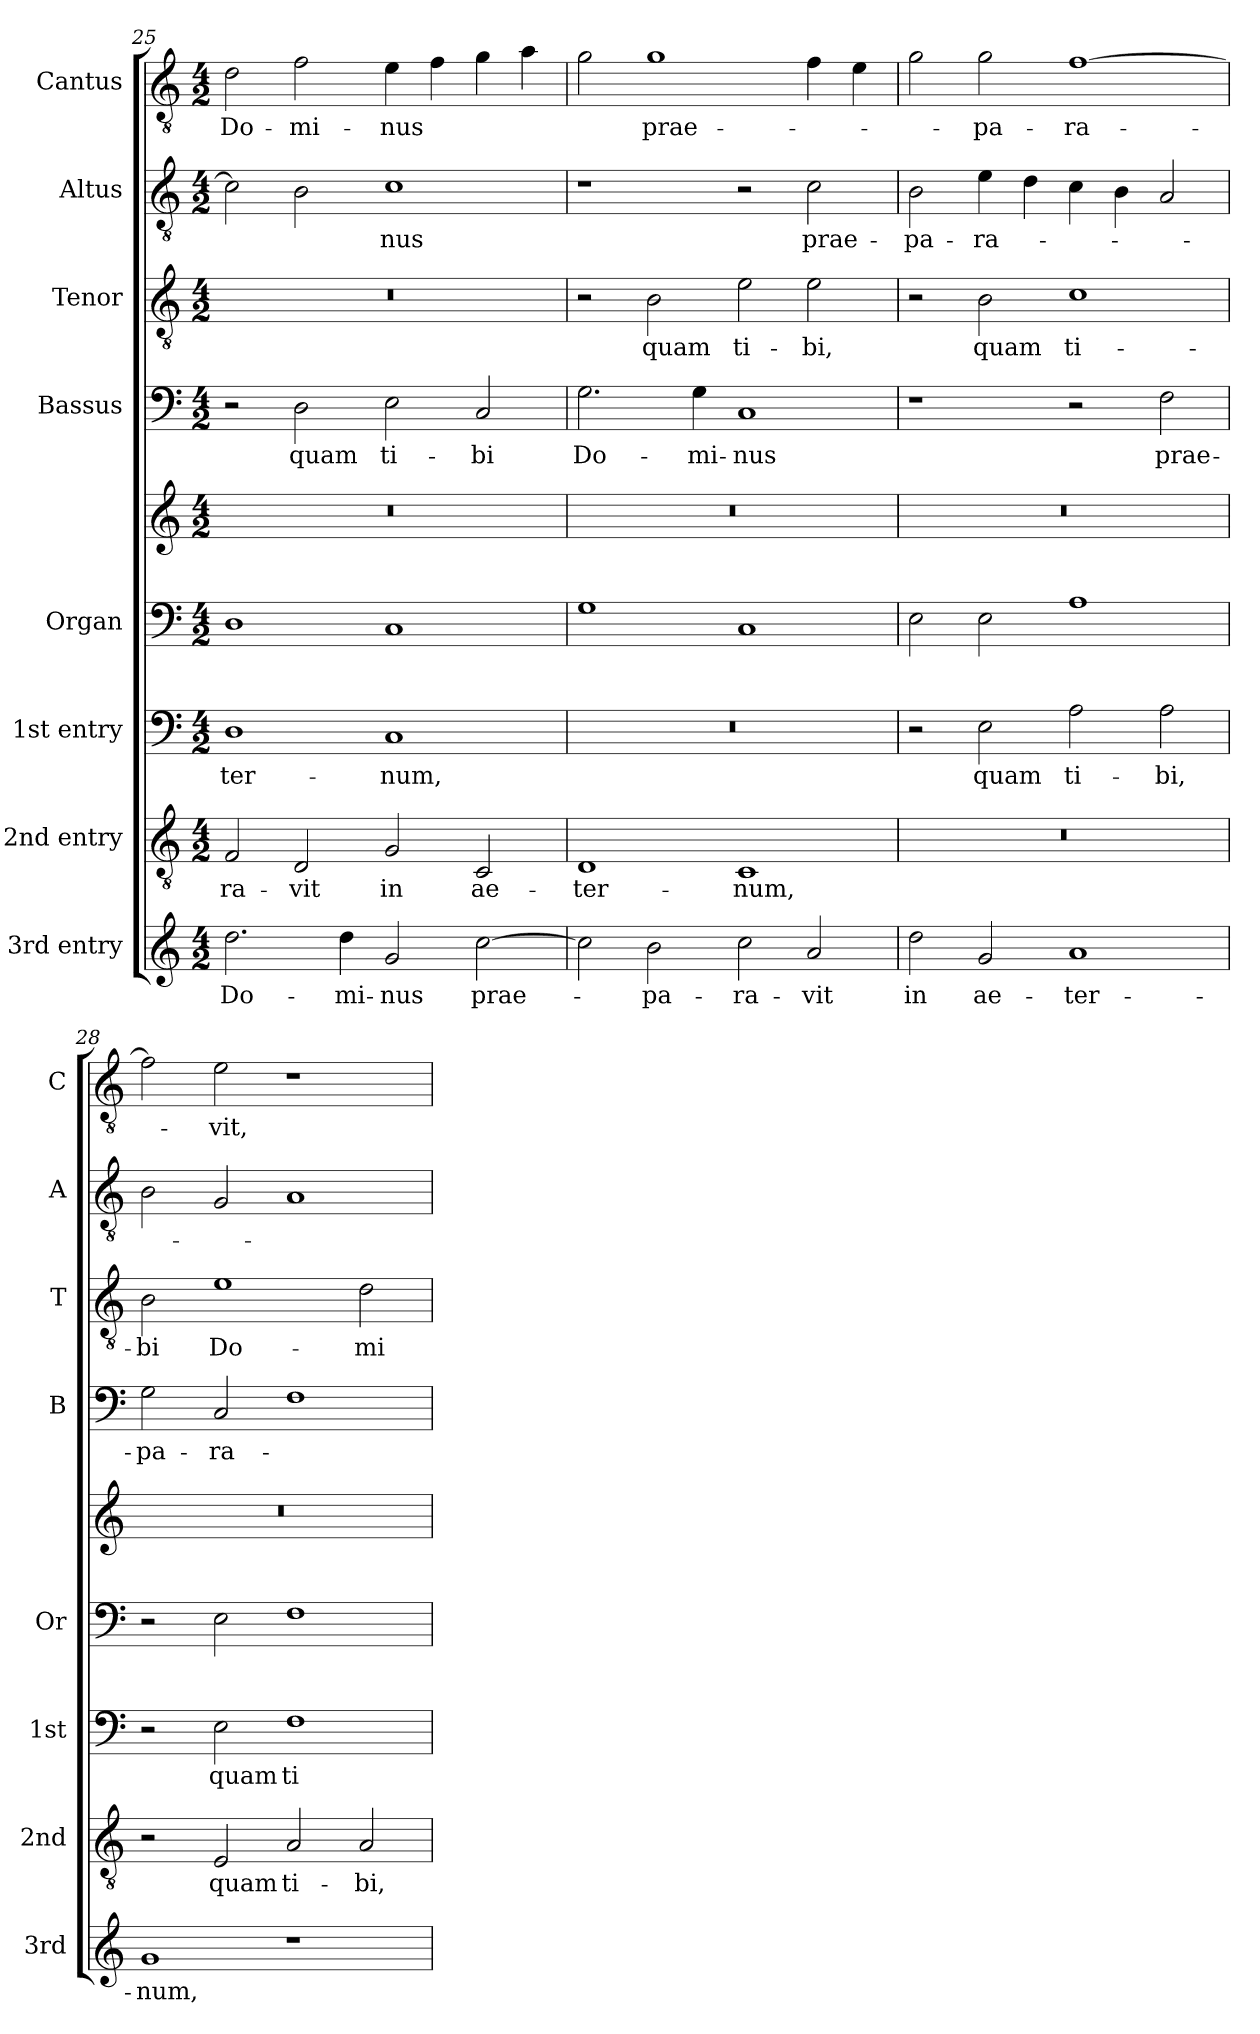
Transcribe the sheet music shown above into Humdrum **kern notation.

**kern	**text	**kern	**text	**kern	**text	**kern	**kern	**kern	**text	**kern	**text	**kern	**text	**kern	**text
*part8	*part8	*part7	*part7	*part6	*part6	*part5	*part5	*part4	*part4	*part3	*part3	*part2	*part2	*part1	*part1
*staff9	*staff9	*staff8	*staff8	*staff7	*staff7	*staff6	*staff5	*staff4	*staff4	*staff3	*staff3	*staff2	*staff2	*staff1	*staff1
*I"3rd entry	*	*I"2nd entry	*	*I"1st entry	*	*I"Organ	*	*I"Bassus	*	*I"Tenor	*	*I"Altus	*	*I"Cantus	*
*I'3rd	*	*I'2nd	*	*I'1st	*	*I'Or	*	*I'B	*	*I'T	*	*I'A	*	*I'C	*
*clefG2	*	*clefGv2	*	*clefF4	*	*clefF4	*clefG2	*clefF4	*	*clefGv2	*	*clefGv2	*	*clefGv2	*
*k[]	*	*k[]	*	*k[]	*	*k[]	*k[]	*k[]	*	*k[]	*	*k[]	*	*k[]	*
*C:	*	*C:	*	*C:	*	*C:	*C:	*C:	*	*C:	*	*C:	*	*C:	*
*M4/2	*	*M4/2	*	*M4/2	*	*M4/2	*M4/2	*M4/2	*	*M4/2	*	*M4/2	*	*M4/2	*
=25	=25	=25	=25	=25	=25	=25	=25	=25	=25	=25	=25	=25	=25	=25	=25
!	!LO:LY:b	!	!LO:LY:b	!	!LO:LY:b	!	!	!	!	!	!	!	!	!	!LO:LY:b
2.dd\	Do-	2F/	-ra-	1D	-ter-	1D	0r	2r	.	0r	.	2c\]	.	2d\	Do-
!	!	!	!LO:LY:b	!	!	!	!	!	!LO:LY:b	!	!	!	!	!	!LO:LY:b
.	.	2D/	-vit	.	.	.	.	2D\	quam	.	.	2B\	.	2f\	-mi-
!	!LO:LY:b	!	!	!	!	!	!	!	!	!	!	!	!	!	!
4dd\	-mi-	.	.	.	.	.	.	.	.	.	.	.	.	.	.
!	!LO:LY:b	!	!LO:LY:b	!	!LO:LY:b	!	!	!	!LO:LY:b	!	!	!	!LO:LY:b	!	!LO:LY:b
2g/	-nus	2G/	in	1C	-num,	1C	.	2E\	ti-	.	.	1c	-nus	4e\	-nus
.	.	.	.	.	.	.	.	.	.	.	.	.	.	4f\	.
!	!LO:LY:b	!	!LO:LY:b	!	!	!	!	!	!LO:LY:b	!	!	!	!	!	!
[2cc\	prae-	2C/	ae-	.	.	.	.	2C/	-bi	.	.	.	.	4g\	.
.	.	.	.	.	.	.	.	.	.	.	.	.	.	4a\	.
!!LO:PB:g=z
=26	=26	=26	=26	=26	=26	=26	=26	=26	=26	=26	=26	=26	=26	=26	=26
!	!	!	!LO:LY:b	!	!	!	!	!	!LO:LY:b	!	!	!	!	!	!
2cc\]	.	1D	-ter-	0r	.	1G	0r	2.G\	Do-	2r	.	1r	.	2g\	.
!	!LO:LY:b	!	!	!	!	!	!	!	!	!	!LO:LY:b	!	!	!	!LO:LY:b
2b\	-pa-	.	.	.	.	.	.	.	.	2B\	quam	.	.	1g	prae-
!	!	!	!	!	!	!	!	!	!LO:LY:b	!	!	!	!	!	!
.	.	.	.	.	.	.	.	4G\	-mi-	.	.	.	.	.	.
!	!LO:LY:b	!	!LO:LY:b	!	!	!	!	!	!LO:LY:b	!	!LO:LY:b	!	!	!	!
2cc\	-ra-	1C	-num,	.	.	1C	.	1C	-nus	2e\	ti-	2r	.	.	.
!	!LO:LY:b	!	!	!	!	!	!	!	!	!	!LO:LY:b	!	!LO:LY:b	!	!
2a/	-vit	.	.	.	.	.	.	.	.	2e\	-bi,	2c\	prae-	4f\	.
.	.	.	.	.	.	.	.	.	.	.	.	.	.	4e\	.
=27	=27	=27	=27	=27	=27	=27	=27	=27	=27	=27	=27	=27	=27	=27	=27
!	!LO:LY:b	!	!	!	!	!	!	!	!	!	!	!	!LO:LY:b	!	!
2dd\	in	0r	.	2r	.	2E\	0r	1r	.	2r	.	2B\	-pa-	2g\	.
!	!LO:LY:b	!	!	!	!LO:LY:b	!	!	!	!	!	!LO:LY:b	!	!LO:LY:b	!	!LO:LY:b
2g/	ae-	.	.	2E\	quam	2E\	.	.	.	2B\	quam	4e\	-ra-	2g\	-pa-
.	.	.	.	.	.	.	.	.	.	.	.	4d\	.	.	.
!	!LO:LY:b	!	!	!	!LO:LY:b	!	!	!	!	!	!LO:LY:b	!	!	!	!LO:LY:b
1a	-ter-	.	.	2A\	ti-	1A	.	2r	.	1c	ti-	4c\	.	[1f	-ra-
.	.	.	.	.	.	.	.	.	.	.	.	4B\	.	.	.
!	!	!	!	!	!LO:LY:b	!	!	!	!LO:LY:b	!	!	!	!	!	!
.	.	.	.	2A\	-bi,	.	.	2F\	prae-	.	.	2A/	.	.	.
=28	=28	=28	=28	=28	=28	=28	=28	=28	=28	=28	=28	=28	=28	=28	=28
!	!LO:LY:b	!	!	!	!	!	!	!	!LO:LY:b	!	!LO:LY:b	!	!	!	!
1g	-num,	2r	.	2r	.	2r	0r	2G\	-pa-	2B\	-bi	2B\	.	2f\]	.
!	!	!	!LO:LY:b	!	!LO:LY:b	!	!	!	!LO:LY:b	!	!LO:LY:b	!	!	!	!LO:LY:b
.	.	2E/	quam	2E\	quam	2E\	.	2C/	-ra-	1e	Do-	2G/	.	2e\	-vit,
!	!	!	!LO:LY:b	!	!LO:LY:b	!	!	!	!	!	!	!	!	!	!
1r	.	2A/	ti-	1F	ti-	1F	.	1F	.	.	.	1A	.	1r	.
!	!	!	!LO:LY:b	!	!	!	!	!	!	!	!LO:LY:b	!	!	!	!
.	.	2A/	-bi,	.	.	.	.	.	.	2d\	-mi-	.	.	.	.
=	=	=	=	=	=	=	=	=	=	=	=	=	=	=	=
*-	*-	*-	*-	*-	*-	*-	*-	*-	*-	*-	*-	*-	*-	*-	*-
